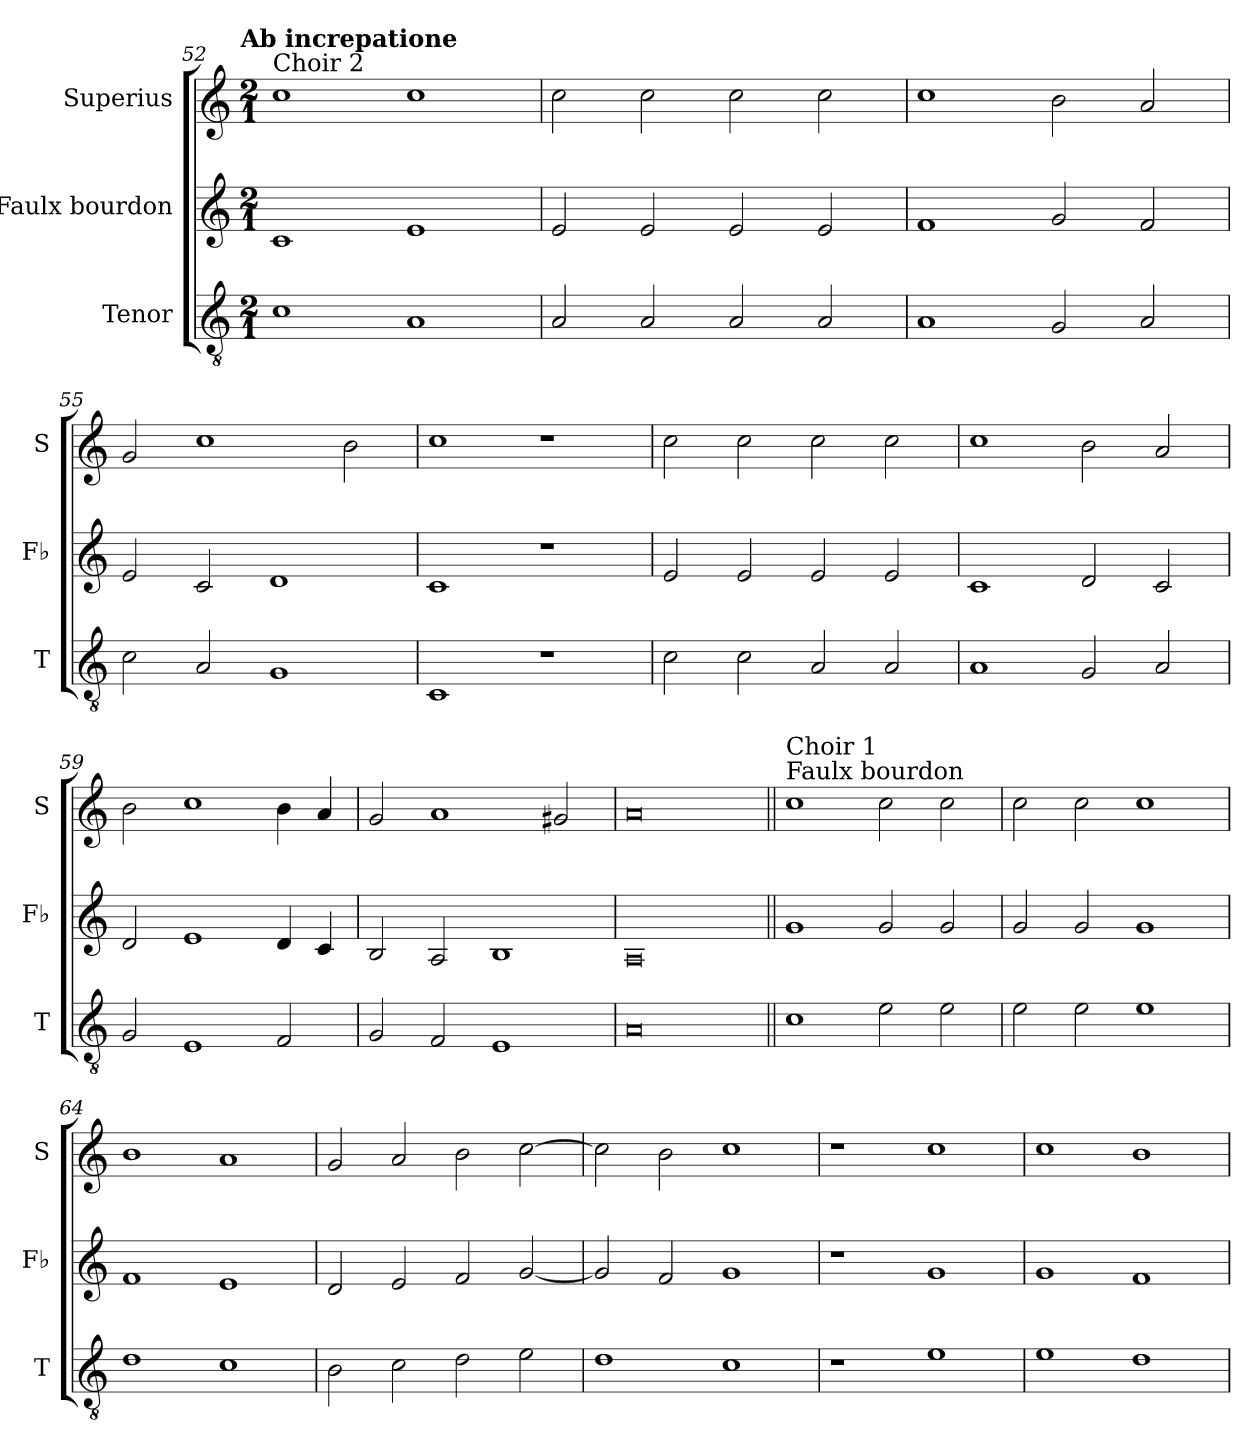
**kern	**kern	**kern
*part3	*part2	*part1
*staff3	*staff2	*staff1
*I"Tenor	*I"Faulx bourdon	*I"Superius
*I'T	*I'Fb	*I'S
*clefGv2	*clefG2	*clefG2
*k[]	*k[]	*k[]
!!LO:TX:omd:t=Ab increpatione
*M2/1	*M2/1	*M2/1
=52	=52	=52
!	!	!LO:TX:a:t=Choir 2
1c	1c	1cc
1A	1e	1cc
=53	=53	=53
2A/	2e/	2cc\
2A/	2e/	2cc\
2A/	2e/	2cc\
2A/	2e/	2cc\
=54	=54	=54
1A	1f	1cc
2G/	2g/	2b\
2A/	2f/	2a/
=55	=55	=55
2c\	2e/	2g/
2A/	2c/	1cc
1G	1d	.
.	.	2b\
=56	=56	=56
1C	1c	1cc
1r	1r	1r
=57	=57	=57
2c\	2e/	2cc\
2c\	2e/	2cc\
2A/	2e/	2cc\
2A/	2e/	2cc\
=58	=58	=58
1A	1c	1cc
2G/	2d/	2b\
2A/	2c/	2a/
=59	=59	=59
2G/	2d/	2b\
1E	1e	1cc
2F/	4d/	4b\
.	4c/	4a/
=60	=60	=60
2G/	2B/	2g/
2F/	2A/	1a
1E	1B	.
.	.	2g#X/
=61	=61	=61
0A	0A	0a
=62||	=62||	=62||
!	!	!LO:TX:a:t=Faulx bourdon
!	!	!LO:TX:a:t=Choir 1
1c	1g	1cc
2e\	2g/	2cc\
2e\	2g/	2cc\
=63	=63	=63
2e\	2g/	2cc\
2e\	2g/	2cc\
1e	1g	1cc
=64	=64	=64
1d	1f	1b
1c	1e	1a
=65	=65	=65
2B\	2d/	2g/
2c\	2e/	2a/
2d\	2f/	2b\
2e\	[2g/	[2cc\
=66	=66	=66
1d	2g/]	2cc\]
.	2f/	2b\
1c	1g	1cc
=67	=67	=67
1r	1r	1r
1e	1g	1cc
=68	=68	=68
1e	1g	1cc
1d	1f	1b
=	=	=
*-	*-	*-
